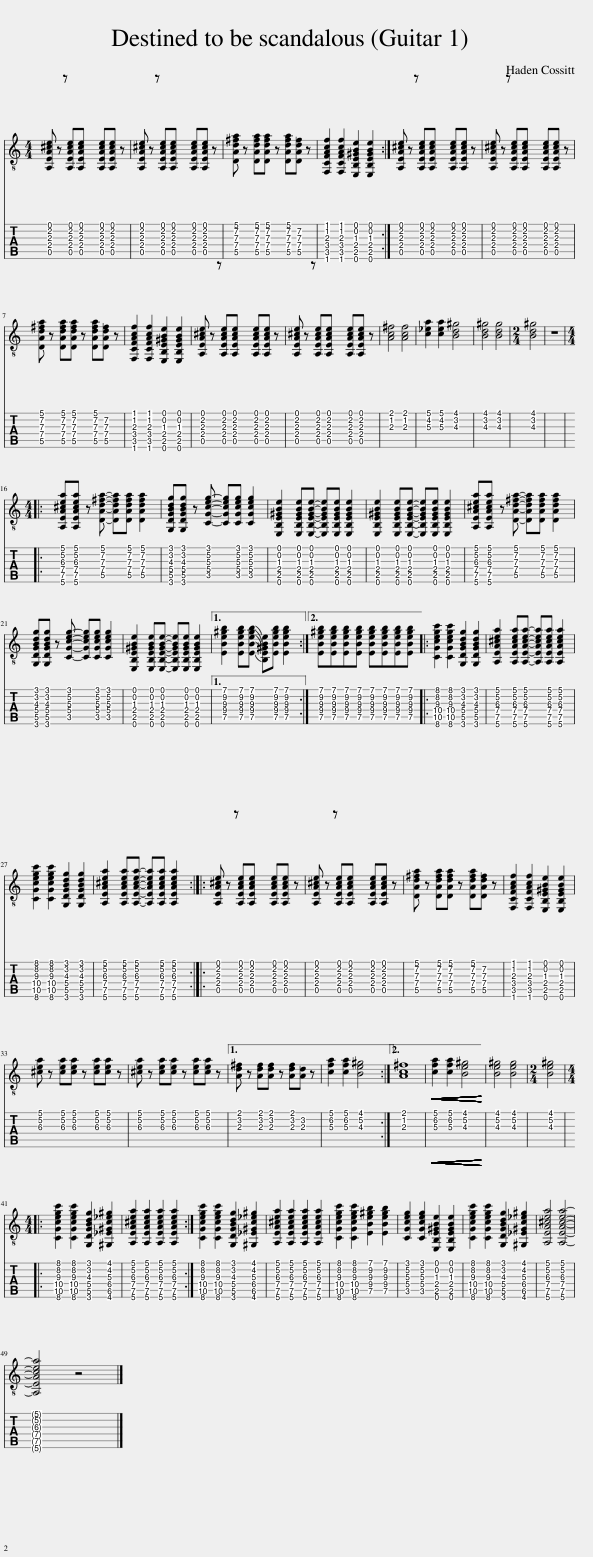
X:1
%%score { 1 | 2 }
L:1/8
M:4/4
I:linebreak $
K:C
V:1 treble-8
V:2 tab stafflines=6 strings="E2,A2,D3,G3,B3,E4 nostems "
V:1
 [A,EA^ce] z [A,EAce][A,EAce] z [A,EAce][A,EAce] z | [A,EA^ce] z [A,EAce][A,EAce] z [A,EAce][A,EAce] z | [DAd^fa] z [DAdfa][DAdfa] z [DAdfa][DAdf] z | [F,CFAcf]2 [F,CFAcf]2 [E,B,E^GBe]2 [E,B,EGBe]2 :| [A,EA^ce] z [A,EAce][A,EAce] z [A,EAce][A,EAce] z | %5
 [A,EA^ce] z [A,EAce][A,EAce] z [A,EAce][A,EAce] z |$ [DAd^fa] z [DAdfa][DAdfa] z [DAdfa][DAdf] z | [F,CFAcf]2 [F,CFAcf]2 [E,B,E^GBe]2 [E,B,EGBe]2 | [A,EA^ce] z [A,EAce][A,EAce] z [A,EAce][A,EAce] z | [A,EA^ce] z [A,EAce][A,EAce] z [A,EAce][A,EAce] z | %10
 [Ac^f]4 [Acf]4 | [c_ea]2 [cea]2 [Bd^g]4 | [Bd^g]4 [Bdg]4 |[M:2/4] [Bd^g]4 | z4 |:$ %15
[M:4/4] [A,EA^cea][A,EAcea] z [DAd^fa]- [DAdfa][DAdfa] [DAdfa]2 | [G,DGBdg][G,DGBdg] z [CGceg]- [CGceg][CGceg] [CGceg]2 | [E,B,E^GBe]2 [E,B,EGBe][E,B,EGBe]- [E,B,EGBe][E,B,EGBe] [E,B,EGBe]2 | [E,B,E^GBe]2 [E,B,EGBe][E,B,EGBe]- [E,B,EGBe][E,B,EGBe] [E,B,EGBe]2 | [A,EA^cea][A,EAcea] z [DAd^fa]- [DAdfa][DAdfa] [DAdfa]2 |$ %20
 [G,DGBdg][G,DGBdg] z [CGceg]- [CGceg][CGceg] [CGceg]2 | [E,B,E^GBe]2 [E,B,EGBe][E,B,EGBe]- [E,B,EGBe][E,B,EGBe] [E,B,EGBe]2 |1 [EBe^gb]2 [EBegb][EBegb]- [B,E^GBe][EBegb] [EBegb]2 :|2 [EBe^gb][EBegb][EBegb][EBegb] [EBegb][EBegb][EBegb][EBegb] |: [CGcegc']2 [CGcegc']2 [G,DGBdg]2 [G,DGBdg]2 | %25
 [A,EA^cea]2 [A,EAcea][A,EAcea]- [A,EAcea][A,EAcea] [A,EAcea]2 |$ [CGcegc']2 [CGcegc']2 [G,DGBdg]2 [G,DGBdg]2 | [A,EA^cea]2 [A,EAcea][A,EAcea]- [A,EAcea][A,EAcea] [A,EAcea]2 :: [A,EA^ce] z [A,EAce][A,EAce] z [A,EAce][A,EAce] z | [A,EA^ce] z [A,EAce][A,EAce] z [A,EAce][A,EAce] z | %30
 [DAd^fa] z [DAdfa][DAdfa] z [DAdfa][DAdf] z | [F,CFAcf]2 [F,CFAcf]2 [E,B,E^GBe]2 [E,B,EGBe]2 |$ [^cea] z [cea][cea] z [cea][cea] z | [^cea] z [cea][cea] z [cea][cea] z |1 [Ad^f] z [Adf][Adf] z [Adf][Ad] z || %35
 [cfa]2 [cfa]2 [Be^g]4 :|2 [Ac^f]8 ||!<(!!<(!!<(!!<(!!<(!!<(! [cfa]2 [cfa]2 [Be^g]4!<)!!<)!!<)!!<)!!<)!!<)! | [Be^g]4 [Beg]4 |[M:2/4] [Be^g]4 |:$ %40
[M:4/4] [CGcegc']2 [CGcegc']2 [G,DGBdg]2 [^G,_E^Gc_e^g]2 | [A,EA^cea]2 [A,EAcea]2 [A,EAcea]2 [A,EAcea]2 :| [CGcegc']2 [CGcegc']2 [G,DGBdg]2 [^G,_E^Gc_e^g]2 | [A,EA^cea]2 [A,EAcea]2 [A,EAcea]2 [A,EAcea]2 | [CGcegc']2 [CGcegc']2 [EBe^gb]2 [EBegb]2 | %45
 [CGceg]2 [CGceg]2 [E,B,E^GBe]2 [E,B,EGBe]2 | [CGcegc']2 [CGcegc']2 [G,DGBdg]2 [^G,_E^Gc_e^g]2 | [A,EA^cea]4 [A,EAcea]4- |$ [A,EAcea]4 z4 |] %49
V:2
 [!5!A,,!4!E,!3!A,!2!^C!1!E] x [!5!A,,!4!E,!3!A,!2!C!1!E] [!5!A,,!4!E,!3!A,!2!C!1!E] x [!5!A,,!4!E,!3!A,!2!C!1!E] [!5!A,,!4!E,!3!A,!2!C!1!E] x | [!5!A,,!4!E,!3!A,!2!^C!1!E] x [!5!A,,!4!E,!3!A,!2!C!1!E] [!5!A,,!4!E,!3!A,!2!C!1!E] x [!5!A,,!4!E,!3!A,!2!C!1!E] [!5!A,,!4!E,!3!A,!2!C!1!E] x | [!5!D,!4!A,!3!^D!2!^F!1!A] x [!5!D,!4!A,!3!=D!2!F!1!A] [!5!D,!4!A,!3!D!2!F!1!A] x [!5!D,!4!A,!3!D!2!F!1!A] [!5!D,!4!A,!3!D!2!F] x | [!6!F,,!5!C,!4!F,!3!A,!2!C!1!F]2 [!6!F,,!5!C,!4!F,!3!A,!2!C!1!F]2 [!6!E,,!5!B,,!4!E,!3!^G,!2!B,!1!E]2 [!6!E,,!5!B,,!4!E,!3!G,!2!B,!1!E]2 :| [!5!A,,!4!E,!3!A,!2!^C!1!E] x [!5!A,,!4!E,!3!A,!2!C!1!E] [!5!A,,!4!E,!3!A,!2!C!1!E] x [!5!A,,!4!E,!3!A,!2!C!1!E] [!5!A,,!4!E,!3!A,!2!C!1!E] x | %5
 [!5!A,,!4!E,!3!A,!2!^C!1!E] x [!5!A,,!4!E,!3!A,!2!C!1!E] [!5!A,,!4!E,!3!A,!2!C!1!E] x [!5!A,,!4!E,!3!A,!2!C!1!E] [!5!A,,!4!E,!3!A,!2!C!1!E] x |$ [!5!D,!4!A,!3!^D!2!^F!1!A] x [!5!D,!4!A,!3!=D!2!F!1!A] [!5!D,!4!A,!3!D!2!F!1!A] x [!5!D,!4!A,!3!D!2!F!1!A] [!5!D,!4!A,!3!D!2!F] x | [!6!F,,!5!C,!4!F,!3!A,!2!C!1!F]2 [!6!F,,!5!C,!4!F,!3!A,!2!C!1!F]2 [!6!E,,!5!B,,!4!E,!3!^G,!2!B,!1!E]2 [!6!E,,!5!B,,!4!E,!3!G,!2!B,!1!E]2 | [!5!A,,!4!E,!3!A,!2!^C!1!E] x [!5!A,,!4!E,!3!A,!2!C!1!E] [!5!A,,!4!E,!3!A,!2!C!1!E] x [!5!A,,!4!E,!3!A,!2!C!1!E] [!5!A,,!4!E,!3!A,!2!C!1!E] x | [!5!A,,!4!E,!3!A,!2!^C!1!E] x [!5!A,,!4!E,!3!A,!2!C!1!E] [!5!A,,!4!E,!3!A,!2!C!1!E] x [!5!A,,!4!E,!3!A,!2!C!1!E] [!5!A,,!4!E,!3!A,!2!C!1!E] x | %10
 [!3!A,!2!C!1!^F]4 [!3!A,!2!C!1!^F]4 | [!3!C!2!_E!1!A]2 [!3!C!2!E!1!A]2 [!3!B,!2!D!1!^G]4 | [!3!B,!2!D!1!^G]4 [!3!B,!2!D!1!G]4 |[M:2/4] [!3!B,!2!D!1!^G]4 | x4 |:$ %15
[M:4/4] [!6!A,,!5!E,!4!A,!3!^C!2!E!1!A] [!6!A,,!5!E,!4!A,!3!C!2!E!1!A] x [!5!D,!4!A,!3!D!2!^F!1!A]- [!5!D,!4!A,!3!D!2!F!1!A] [!5!D,!4!A,!3!D!2!^F!1!A] [!5!D,!4!A,!3!D!2!F!1!A]2 | [!6!G,,!5!D,!4!G,!3!B,!2!D!1!G] [!6!G,,!5!D,!4!G,!3!B,!2!D!1!G] x [!5!C,!4!G,!3!C!2!E!1!G]- [!5!C,!4!G,!3!C!2!E!1!G] [!5!C,!4!G,!3!C!2!E!1!G] [!5!C,!4!G,!3!C!2!E!1!G]2 | [!6!E,,!5!B,,!4!E,!3!^G,!2!B,!1!E]2 [!6!E,,!5!B,,!4!E,!3!G,!2!B,!1!E] [!6!E,,!5!B,,!4!E,!3!G,!2!B,!1!E]- [!6!E,,!5!B,,!4!E,!3!G,!2!B,!1!E] [!6!E,,!5!B,,!4!E,!3!^G,!2!B,!1!E] [!6!E,,!5!B,,!4!E,!3!G,!2!B,!1!E]2 | [!6!E,,!5!B,,!4!E,!3!^G,!2!B,!1!E]2 [!6!E,,!5!B,,!4!E,!3!G,!2!B,!1!E] [!6!E,,!5!B,,!4!E,!3!G,!2!B,!1!E]- [!6!E,,!5!B,,!4!E,!3!G,!2!B,!1!E] [!6!E,,!5!B,,!4!E,!3!^G,!2!B,!1!E] [!6!E,,!5!B,,!4!E,!3!G,!2!B,!1!E]2 | [!6!A,,!5!E,!4!A,!3!^C!2!E!1!A] [!6!A,,!5!E,!4!A,!3!C!2!E!1!A] x [!5!D,!4!A,!3!D!2!^F!1!A]- [!5!D,!4!A,!3!D!2!F!1!A] [!5!D,!4!A,!3!D!2!^F!1!A] [!5!D,!4!A,!3!D!2!F!1!A]2 |$ %20
 [!6!G,,!5!D,!4!G,!3!B,!2!D!1!G] [!6!G,,!5!D,!4!G,!3!B,!2!D!1!G] x [!5!C,!4!G,!3!C!2!E!1!G]- [!5!C,!4!G,!3!C!2!E!1!G] [!5!C,!4!G,!3!C!2!E!1!G] [!5!C,!4!G,!3!C!2!E!1!G]2 | [!6!E,,!5!B,,!4!E,!3!^G,!2!B,!1!E]2 [!6!E,,!5!B,,!4!E,!3!G,!2!B,!1!E] [!6!E,,!5!B,,!4!E,!3!G,!2!B,!1!E]- [!6!E,,!5!B,,!4!E,!3!G,!2!B,!1!E] [!6!E,,!5!B,,!4!E,!3!^G,!2!B,!1!E] [!6!E,,!5!B,,!4!E,!3!G,!2!B,!1!E]2 |1 [!5!E,!4!B,!3!^E!2!^G!1!B]2 [!5!E,!4!B,!3!=E!2!G!1!B] [!5!E,!4!B,!3!E!2!G!1!B]- [!5!B,,!4!E,!3!G,!2!B,!1!E] [!5!E,!4!B,!3!^E!2!G!1!B] [!5!E,!4!B,!3!=E!2!G!1!B]2 :|2 [!5!E,!4!B,!3!E!2!^G!1!B] [!5!E,!4!B,!3!E!2!G!1!B] [!5!E,!4!B,!3!E!2!G!1!B] [!5!E,!4!B,!3!E!2!G!1!B] [!5!E,!4!B,!3!E!2!^G!1!B] [!5!E,!4!B,!3!E!2!G!1!B] [!5!E,!4!B,!3!E!2!G!1!B] [!5!E,!4!B,!3!E!2!G!1!B] |: [!6!C,!5!G,!4!C!3!E!2!G!1!c]2 [!6!C,!5!G,!4!C!3!E!2!G!1!c]2 [!6!G,,!5!D,!4!G,!3!B,!2!D!1!G]2 [!6!G,,!5!D,!4!G,!3!B,!2!D!1!G]2 | %25
 [!6!A,,!5!E,!4!A,!3!^C!2!E!1!A]2 [!6!A,,!5!E,!4!A,!3!C!2!E!1!A] [!6!A,,!5!E,!4!A,!3!C!2!E!1!A]- [!6!A,,!5!E,!4!A,!3!C!2!E!1!A] [!6!A,,!5!E,!4!A,!3!^C!2!E!1!A] [!6!A,,!5!E,!4!A,!3!C!2!E!1!A]2 |$ [!6!C,!5!G,!4!C!3!E!2!G!1!c]2 [!6!C,!5!G,!4!C!3!E!2!G!1!c]2 [!6!G,,!5!D,!4!G,!3!B,!2!D!1!G]2 [!6!G,,!5!D,!4!G,!3!B,!2!D!1!G]2 | [!6!A,,!5!E,!4!A,!3!^C!2!E!1!A]2 [!6!A,,!5!E,!4!A,!3!C!2!E!1!A] [!6!A,,!5!E,!4!A,!3!C!2!E!1!A]- [!6!A,,!5!E,!4!A,!3!C!2!E!1!A] [!6!A,,!5!E,!4!A,!3!^C!2!E!1!A] [!6!A,,!5!E,!4!A,!3!C!2!E!1!A]2 :: [!5!A,,!4!E,!3!A,!2!^C!1!E] x [!5!A,,!4!E,!3!A,!2!C!1!E] [!5!A,,!4!E,!3!A,!2!C!1!E] x [!5!A,,!4!E,!3!A,!2!C!1!E] [!5!A,,!4!E,!3!A,!2!C!1!E] x | [!5!A,,!4!E,!3!A,!2!^C!1!E] x [!5!A,,!4!E,!3!A,!2!C!1!E] [!5!A,,!4!E,!3!A,!2!C!1!E] x [!5!A,,!4!E,!3!A,!2!C!1!E] [!5!A,,!4!E,!3!A,!2!C!1!E] x | %30
 [!5!D,!4!A,!3!^D!2!^F!1!A] x [!5!D,!4!A,!3!=D!2!F!1!A] [!5!D,!4!A,!3!D!2!F!1!A] x [!5!D,!4!A,!3!D!2!F!1!A] [!5!D,!4!A,!3!D!2!F] x | [!6!F,,!5!C,!4!F,!3!A,!2!C!1!F]2 [!6!F,,!5!C,!4!F,!3!A,!2!C!1!F]2 [!6!E,,!5!B,,!4!E,!3!^G,!2!B,!1!E]2 [!6!E,,!5!B,,!4!E,!3!G,!2!B,!1!E]2 |$ [!3!^C!2!E!1!A] x [!3!C!2!E!1!A] [!3!C!2!E!1!A] x [!3!^C!2!E!1!A] [!3!C!2!E!1!A] x | [!3!^C!2!E!1!A] x [!3!C!2!E!1!A] [!3!C!2!E!1!A] x [!3!^C!2!E!1!A] [!3!C!2!E!1!A] x |1 [!3!A,!2!D!1!^F] x [!3!A,!2!D!1!F] [!3!A,!2!D!1!F] x [!3!A,!2!D!1!^F] [!3!A,!2!D] x || %35
 [!3!C!2!F!1!A]2 [!3!C!2!F!1!A]2 [!3!B,!2!E!1!^G]4 :|2 [!3!A,!2!C!1!^F]8 || [!3!C!2!F!1!A]2 [!3!C!2!F!1!A]2 [!3!B,!2!E!1!^G]4 | [!3!B,!2!E!1!^G]4 [!3!B,!2!E!1!^G]4 |[M:2/4] [!3!B,!2!E!1!^G]4 |:$ %40
[M:4/4] [!6!C,!5!G,!4!C!3!E!2!G!1!c]2 [!6!C,!5!G,!4!C!3!E!2!G!1!c]2 [!6!G,,!5!D,!4!G,!3!B,!2!D!1!G]2 [!6!^G,,!5!_E,!4!^G,!3!C!2!_E!1!^G]2 | [!6!A,,!5!E,!4!A,!3!^C!2!E!1!A]2 [!6!A,,!5!E,!4!A,!3!C!2!E!1!A]2 [!6!A,,!5!E,!4!A,!3!^C!2!E!1!A]2 [!6!A,,!5!E,!4!A,!3!C!2!E!1!A]2 :| [!6!C,!5!G,!4!C!3!E!2!G!1!c]2 [!6!C,!5!G,!4!C!3!E!2!G!1!c]2 [!6!G,,!5!D,!4!G,!3!B,!2!D!1!G]2 [!6!^G,,!5!_E,!4!^G,!3!C!2!_E!1!^G]2 | [!6!A,,!5!E,!4!A,!3!^C!2!E!1!A]2 [!6!A,,!5!E,!4!A,!3!C!2!E!1!A]2 [!6!A,,!5!E,!4!A,!3!^C!2!E!1!A]2 [!6!A,,!5!E,!4!A,!3!C!2!E!1!A]2 | [!6!C,!5!G,!4!C!3!E!2!G!1!c]2 [!6!C,!5!G,!4!C!3!E!2!G!1!c]2 [!5!E,!4!B,!3!E!2!^G!1!B]2 [!5!E,!4!B,!3!E!2!G!1!B]2 | %45
 [!5!C,!4!G,!3!C!2!E!1!G]2 [!5!C,!4!G,!3!C!2!E!1!G]2 [!6!E,,!5!B,,!4!E,!3!^G,!2!B,!1!E]2 [!6!E,,!5!B,,!4!E,!3!G,!2!B,!1!E]2 | [!6!C,!5!G,!4!C!3!E!2!G!1!c]2 [!6!C,!5!G,!4!C!3!E!2!G!1!c]2 [!6!G,,!5!D,!4!G,!3!B,!2!D!1!G]2 [!6!^G,,!5!_E,!4!^G,!3!C!2!_E!1!^G]2 | [!6!A,,!5!E,!4!A,!3!^C!2!E!1!A]4 [!6!A,,!5!E,!4!A,!3!^C!2!E!1!A]4- |$ [!6!A,,!5!E,!4!A,!3!C!2!E!1!A]4 x4 |] %49
